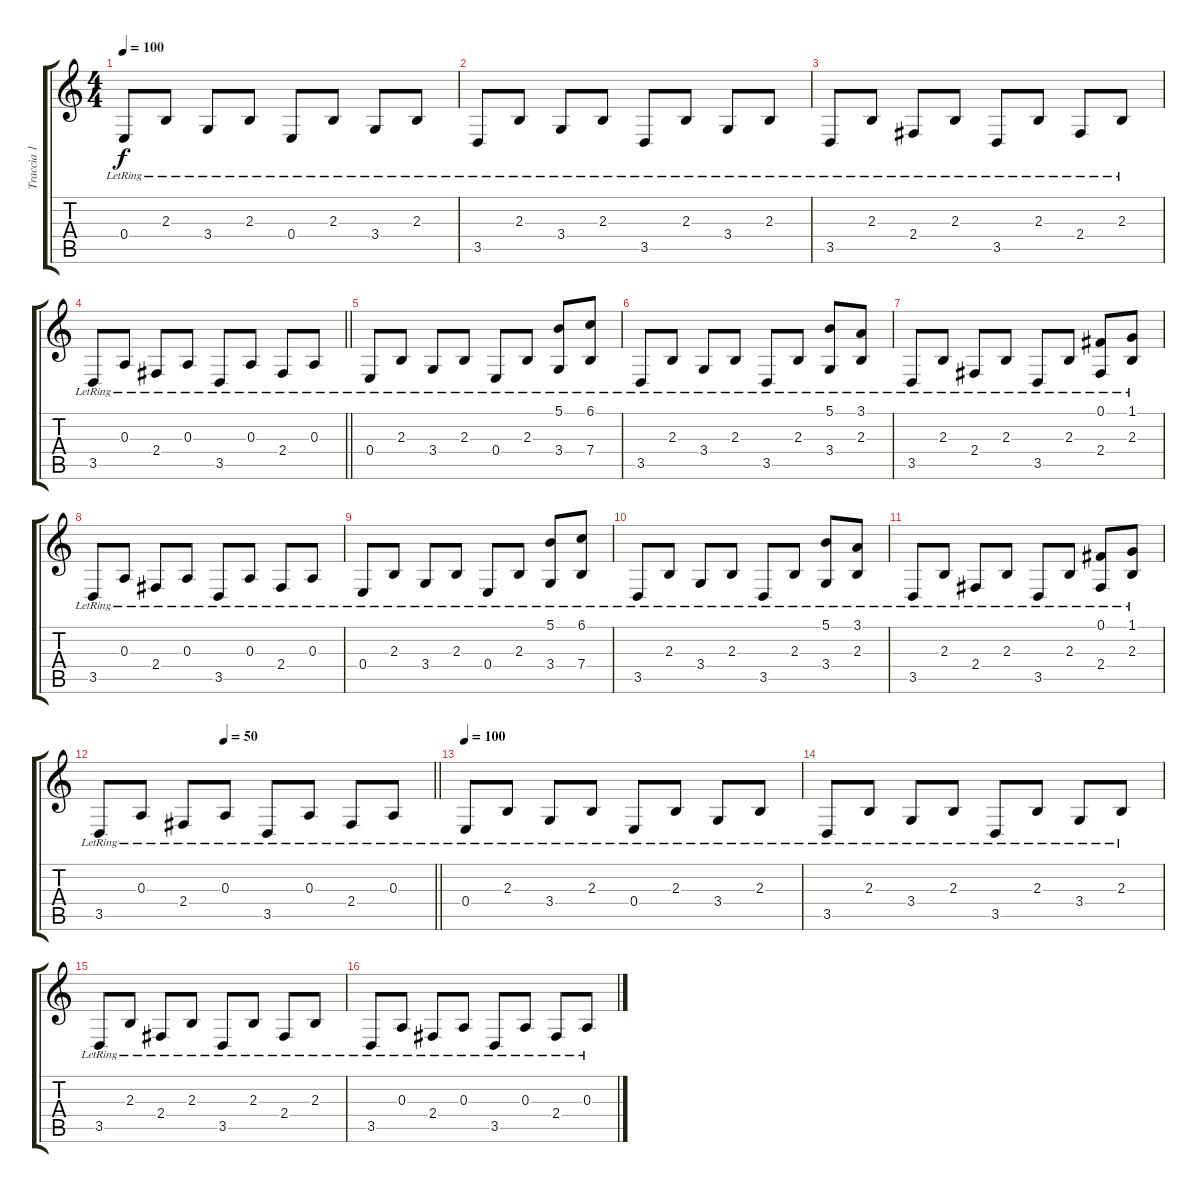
\track ("Traccia 1" "Traccia 1") {instrument acousticgrandpiano}
\staff {score tabs}
\tuning (Gb4 Db4 A3 E3 B2 E2) {hide}
\ts (4 4)
\tempo 100
\clef g2
\ks c
0.4{lr}.8{dy f} 2.3{lr}.8 3.4{lr}.8 2.3{lr}.8 0.4{lr}.8 2.3{lr}.8 3.4{lr}.8 2.3{lr}.8 |
3.5{lr}.8 2.3{lr}.8 3.4{lr}.8 2.3{lr}.8 3.5{lr}.8 2.3{lr}.8 3.4{lr}.8 2.3{lr}.8 |
3.5{lr}.8 2.3{lr}.8 2.4{lr}.8 2.3{lr}.8 3.5{lr}.8 2.3{lr}.8 2.4{lr}.8 2.3{lr}.8 |
\barLineRight lightlight
3.5{lr}.8 0.3{lr}.8 2.4{lr}.8 0.3{lr}.8 3.5{lr}.8 0.3{lr}.8 2.4{lr}.8 0.3{lr}.8 |
\section ("" "")
0.4{lr}.8 2.3{lr}.8 3.4{lr}.8 2.3{lr}.8 0.4{lr}.8 2.3{lr}.8 (5.1 3.4{lr}).8 (6.1 7.4{lr}).8 |
3.5{lr}.8 2.3{lr}.8 3.4{lr}.8 2.3{lr}.8 3.5{lr}.8 2.3{lr}.8 (5.1 3.4{lr}).8 (3.1 2.3{lr}).8 |
3.5{lr}.8 2.3{lr}.8 2.4{lr}.8 2.3{lr}.8 3.5{lr}.8 2.3{lr}.8 (0.1 2.4{lr}).8 (1.1 2.3{lr}).8 |
3.5{lr}.8 0.3{lr}.8 2.4{lr}.8 0.3{lr}.8 3.5{lr}.8 0.3{lr}.8 2.4{lr}.8 0.3{lr}.8 |
0.4{lr}.8 2.3{lr}.8 3.4{lr}.8 2.3{lr}.8 0.4{lr}.8 2.3{lr}.8 (5.1 3.4{lr}).8 (6.1 7.4{lr}).8 |
3.5{lr}.8 2.3{lr}.8 3.4{lr}.8 2.3{lr}.8 3.5{lr}.8 2.3{lr}.8 (5.1 3.4{lr}).8 (3.1 2.3{lr}).8 |
3.5{lr}.8 2.3{lr}.8 2.4{lr}.8 2.3{lr}.8 3.5{lr}.8 2.3{lr}.8 (0.1 2.4{lr}).8 (1.1 2.3{lr}).8 |
\tempo (50 0.375)
\barLineRight lightlight
3.5{lr}.8 0.3{lr}.8 2.4{lr}.8 0.3{lr}.8 3.5{lr}.8 0.3{lr}.8 2.4{lr}.8 0.3{lr}.8 |
\section ("" "")
\tempo 100
0.4{lr}.8 2.3{lr}.8 3.4{lr}.8 2.3{lr}.8 0.4{lr}.8 2.3{lr}.8 3.4{lr}.8 2.3{lr}.8 |
3.5{lr}.8 2.3{lr}.8 3.4{lr}.8 2.3{lr}.8 3.5{lr}.8 2.3{lr}.8 3.4{lr}.8 2.3{lr}.8 |
3.5{lr}.8 2.3{lr}.8 2.4{lr}.8 2.3{lr}.8 3.5{lr}.8 2.3{lr}.8 2.4{lr}.8 2.3{lr}.8 |
3.5{lr}.8 0.3{lr}.8 2.4{lr}.8 0.3{lr}.8 3.5{lr}.8 0.3{lr}.8 2.4{lr}.8 0.3{lr}.8
